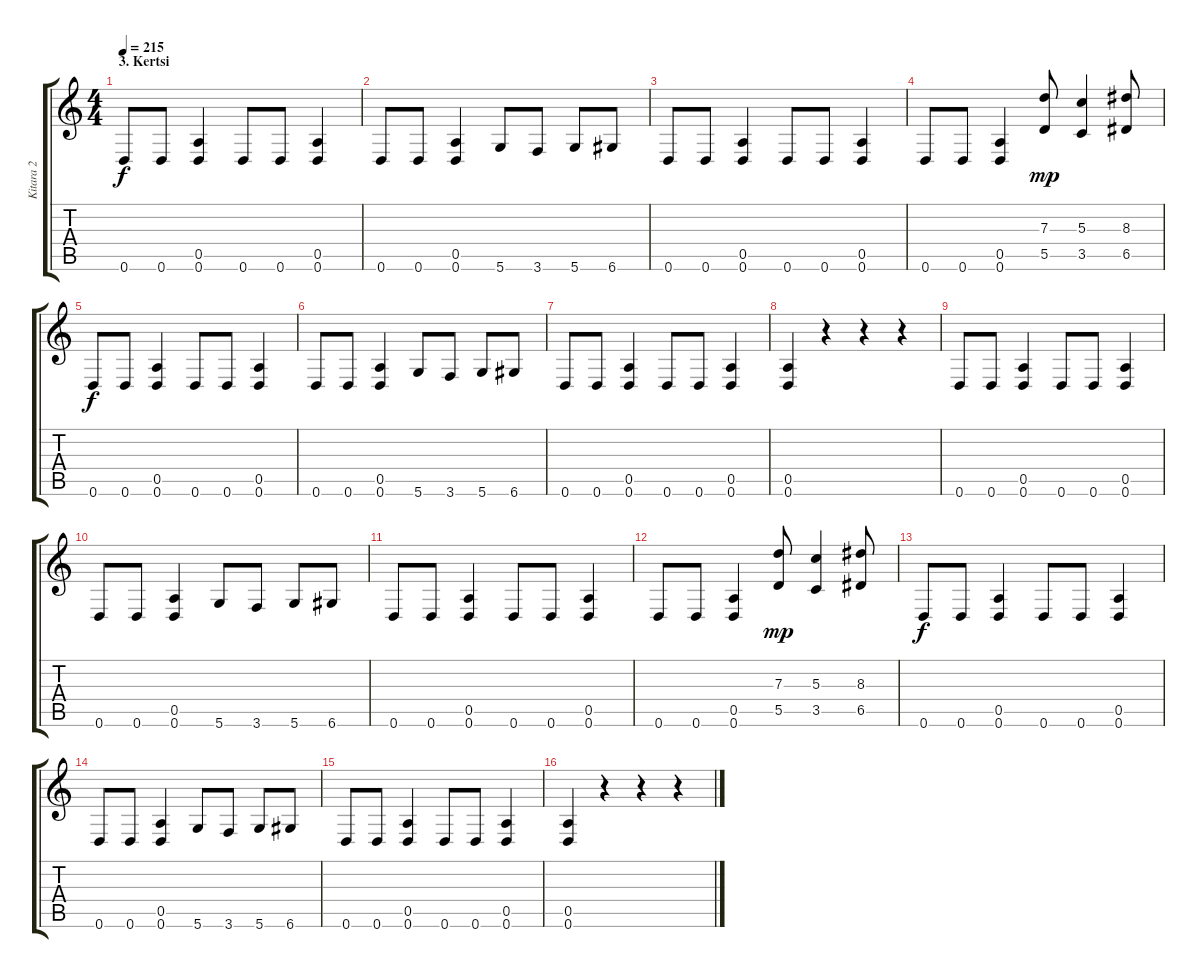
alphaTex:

\track ("Kitara 2" "Kitara 2") {instrument distortionguitar}
\staff {score tabs}
\tuning (E4 B3 G3 D3 A2 D2) {hide}
\ts (4 4)
\section ("" "3. Kertsi")
\tempo 215
\clef g2
\ks c
0.6.8{dy f} 0.6.8 (0.5 0.6).4 0.6.8 0.6.8 (0.5 0.6).4 |
0.6.8 0.6.8 (0.5 0.6).4 5.6.8 3.6.8 5.6.8 6.6.8 |
0.6.8 0.6.8 (0.5 0.6).4 0.6.8 0.6.8 (0.5 0.6).4 |
0.6.8 0.6.8 (0.5 0.6).4 (7.3 5.5).8{dy mp} (5.3 3.5).4 (8.3 6.5).8 |
0.6.8{dy f} 0.6.8 (0.5 0.6).4 0.6.8 0.6.8 (0.5 0.6).4 |
0.6.8 0.6.8 (0.5 0.6).4 5.6.8 3.6.8 5.6.8 6.6.8 |
0.6.8 0.6.8 (0.5 0.6).4 0.6.8 0.6.8 (0.5 0.6).4 |
(0.5 0.6).4 r.4 r.4 r.4 |
0.6.8 0.6.8 (0.5 0.6).4 0.6.8 0.6.8 (0.5 0.6).4 |
0.6.8 0.6.8 (0.5 0.6).4 5.6.8 3.6.8 5.6.8 6.6.8 |
0.6.8 0.6.8 (0.5 0.6).4 0.6.8 0.6.8 (0.5 0.6).4 |
0.6.8 0.6.8 (0.5 0.6).4 (7.3 5.5).8{dy mp} (5.3 3.5).4 (8.3 6.5).8 |
0.6.8{dy f} 0.6.8 (0.5 0.6).4 0.6.8 0.6.8 (0.5 0.6).4 |
0.6.8 0.6.8 (0.5 0.6).4 5.6.8 3.6.8 5.6.8 6.6.8 |
0.6.8 0.6.8 (0.5 0.6).4 0.6.8 0.6.8 (0.5 0.6).4 |
(0.5 0.6).4 r.4 r.4 r.4
